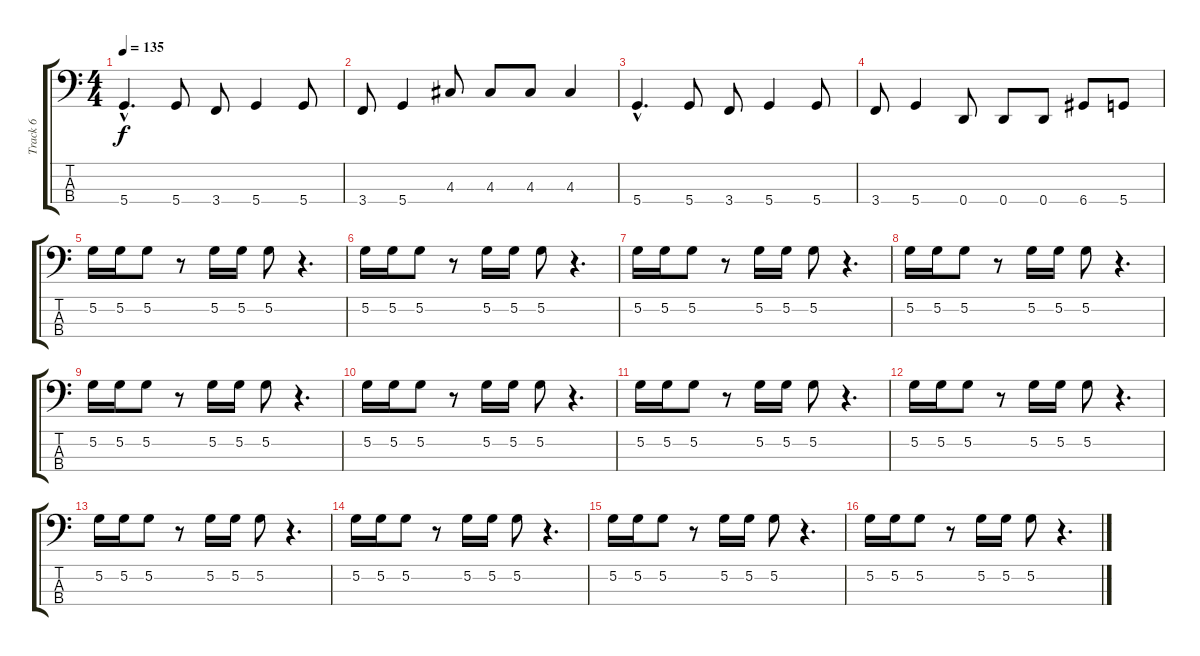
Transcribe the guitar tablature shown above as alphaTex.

\track ("Track 6" "Track 6") {instrument electricbasspick}
\staff {score tabs}
\tuning (G2 D2 A1 D1) {hide}
\ts (4 4)
\tempo 135
\clef f4
\ks c
5.4{hac}.4{d dy f} 5.4.8 3.4.8 5.4.4 5.4.8 |
3.4.8 5.4.4 4.3.8 4.3.8 4.3.8 4.3.4 |
5.4{hac}.4{d} 5.4.8 3.4.8 5.4.4 5.4.8 |
3.4.8 5.4.4 0.4.8 0.4.8 0.4.8 6.4.8 5.4.8 |
5.2.16{instrument synthbass2} 5.2.16 5.2.8 r.8 5.2.16 5.2.16 5.2.8 r.4{d} |
5.2.16 5.2.16 5.2.8 r.8 5.2.16 5.2.16 5.2.8 r.4{d} |
5.2.16 5.2.16 5.2.8 r.8 5.2.16 5.2.16 5.2.8 r.4{d} |
5.2.16 5.2.16 5.2.8 r.8 5.2.16 5.2.16 5.2.8 r.4{d} |
5.2.16 5.2.16 5.2.8 r.8 5.2.16 5.2.16 5.2.8 r.4{d} |
5.2.16 5.2.16 5.2.8 r.8 5.2.16 5.2.16 5.2.8 r.4{d} |
5.2.16 5.2.16 5.2.8 r.8 5.2.16 5.2.16 5.2.8 r.4{d} |
5.2.16 5.2.16 5.2.8 r.8 5.2.16 5.2.16 5.2.8 r.4{d} |
5.2.16 5.2.16 5.2.8 r.8 5.2.16 5.2.16 5.2.8 r.4{d} |
5.2.16 5.2.16 5.2.8 r.8 5.2.16 5.2.16 5.2.8 r.4{d} |
5.2.16 5.2.16 5.2.8 r.8 5.2.16 5.2.16 5.2.8 r.4{d} |
5.2.16 5.2.16 5.2.8 r.8 5.2.16 5.2.16 5.2.8 r.4{d}
